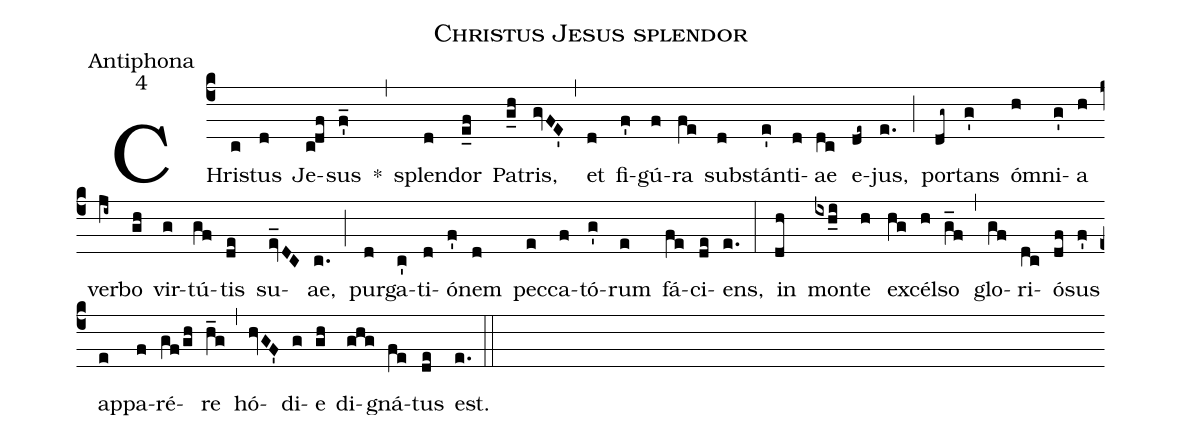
name:Christus Jesus splendor;
office-part:Antiphona;
mode:4;
%%
(c4) CHri(c)stus(d) Je(c!df)sus(f'_) *(,) splen(d)dor(e_f) Pa(g_h)tris,(gvFE') (,) et(d) fi(f')gú(f)ra(fe) sub(d)stán(e')ti(d)ae(dc) e(de~)jus,(e.) (;) por(dg~)tans(g') ó(h)mni(g')a(h) ver(ji~)bo(gh) vir(g)tú(gf)tis(de) su(ev_DC)ae,(c.) (;) pur(d)ga(c')ti(d)ó(f')nem(d) pec(e)ca(f)tó(g')rum(e) fá(fe)ci(de)ens,(e.) (:) in(dh) mon(ixh_i)te(h) ex(hg)cél(h)so(g_f) (,) glo(gf)ri(dc)ó(df)sus(f') ap(e)pa(f)ré(gf/gh)re(h_g) (,) hó(hvGF')di(g)e(gh) di(ghg)gná(fe)tus(de) est.(e.) (::)
